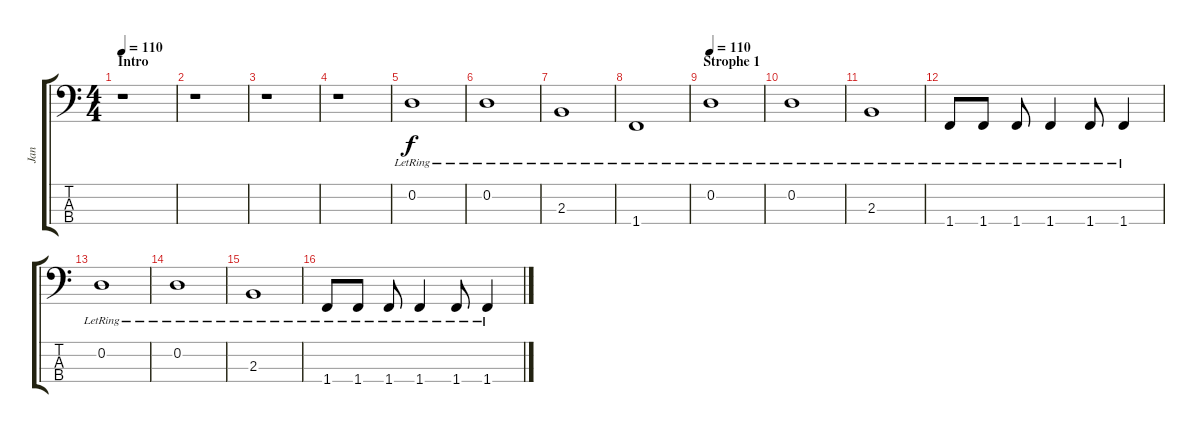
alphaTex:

\track ("Jan" "Jan") {instrument electricbassfinger}
\staff {score tabs}
\tuning (G2 D2 A1 E1) {hide}
\ts (4 4)
\section ("" "Intro")
\tempo 110
\tempo 85
\tempo 110
\clef f4
\ks c
r.1{dy f instrument electricbassfinger} |
r.1 |
r.1 |
r.1 |
0.2{lr}.1 |
0.2{lr}.1 |
2.3{lr}.1 |
1.4{lr}.1 |
\section ("" "Strophe 1")
\tempo 110
0.2{lr}.1 |
0.2{lr}.1 |
2.3{lr}.1 |
1.4{lr}.8 1.4{lr}.8 1.4{lr}.8 1.4{lr}.4 1.4{lr}.8 1.4{lr}.4 |
0.2{lr}.1 |
0.2{lr}.1 |
2.3{lr}.1 |
1.4{lr}.8 1.4{lr}.8 1.4{lr}.8 1.4{lr}.4 1.4{lr}.8 1.4{lr}.4
